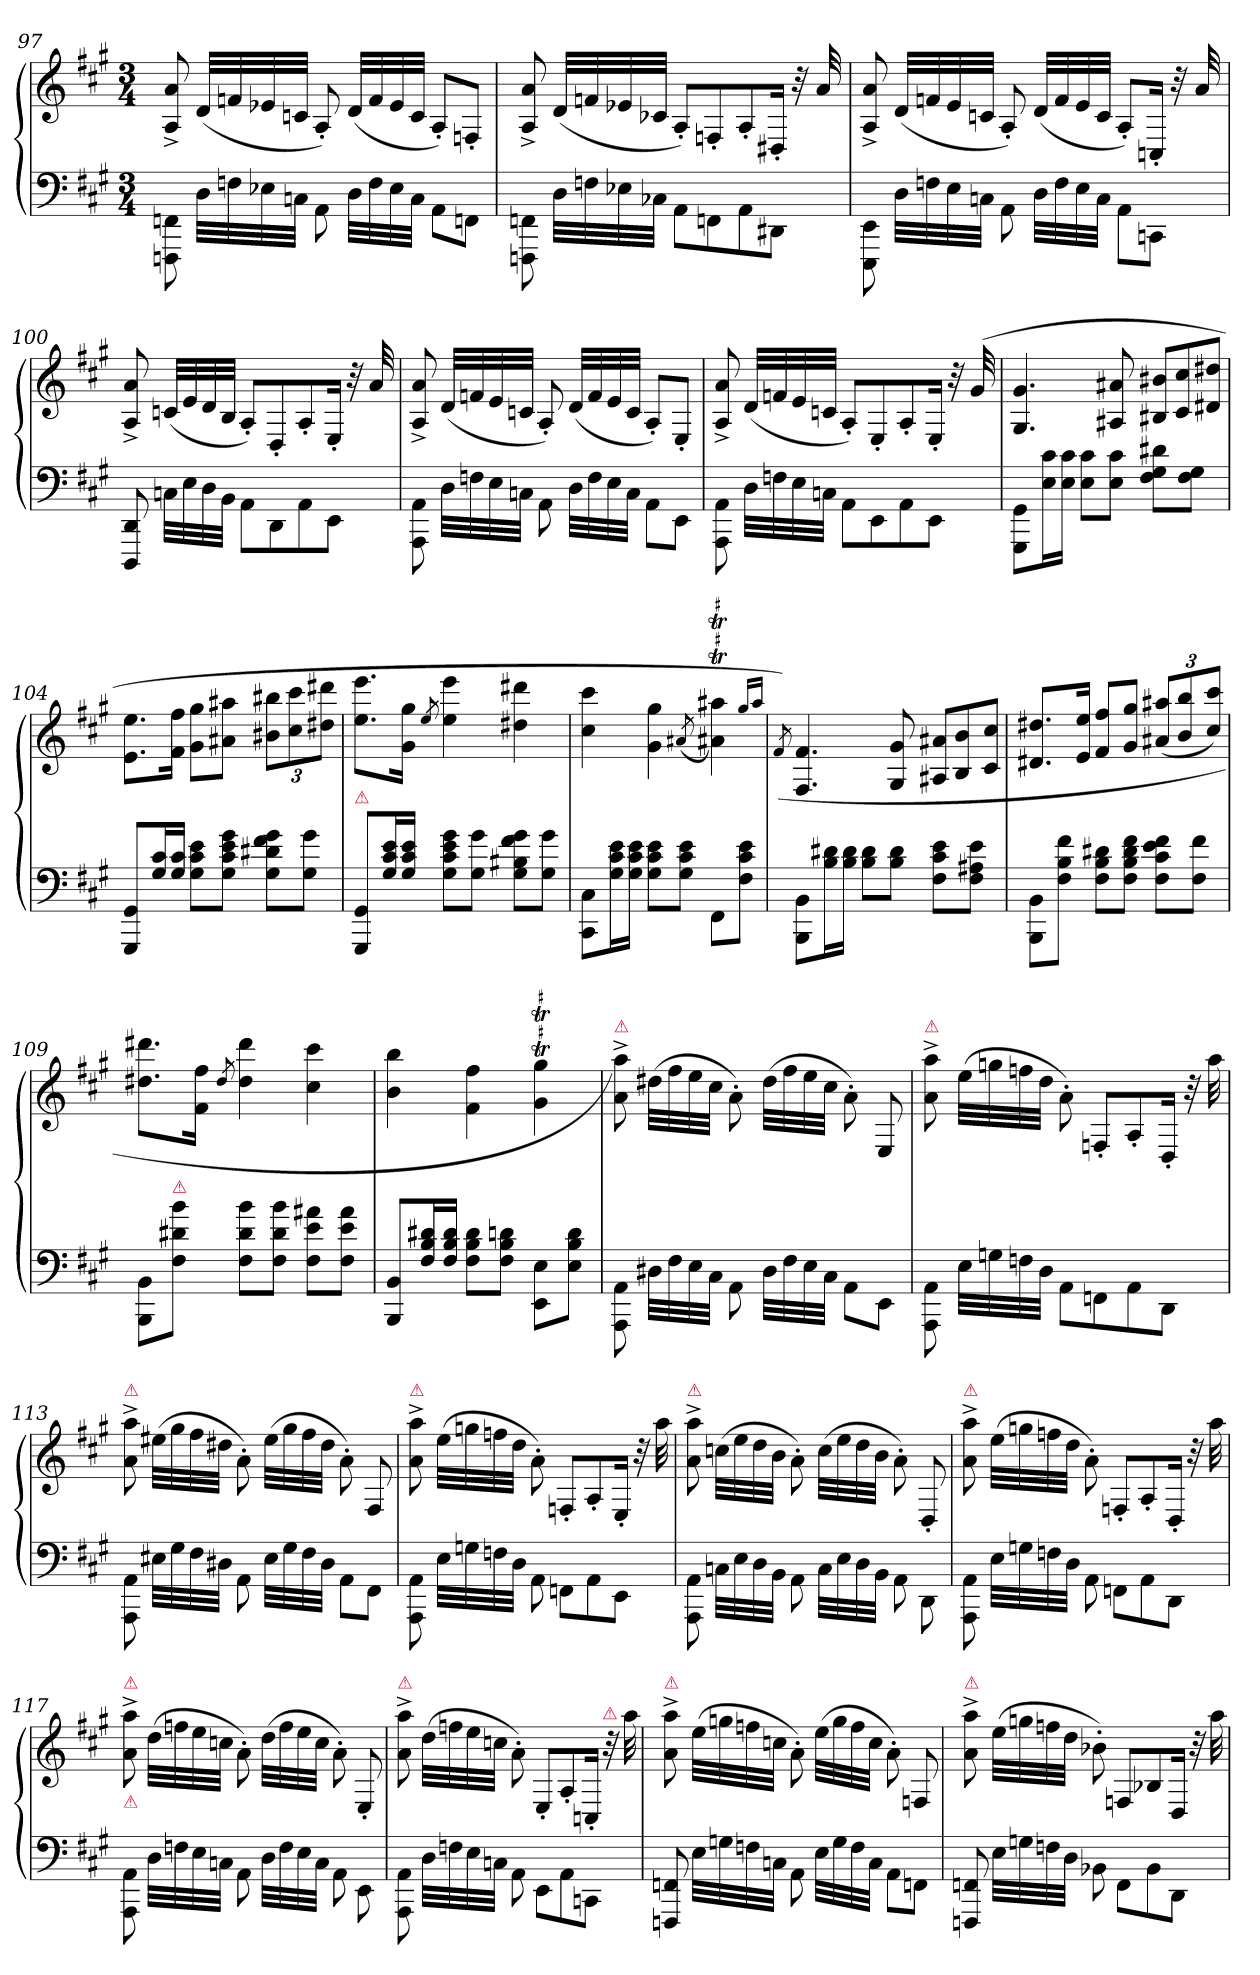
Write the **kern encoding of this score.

**kern	**kern
*part1	*part1
*staff2	*staff1
*clefF4	*clefG2
*k[f#c#g#]	*k[f#c#g#]
*M3/4	*M3/4
=97	=97
8FFFn\ 8FFn\	8A^>/ 8a^>/
32DLLL	(>32dLLL
32Fn	32fn
32E-X	32e-X
32CnJJJ	32cnJJJ
8AA\	8A'>/)
32DLLL	(>32dLLL
32F	32f
32E-	32e-
32CJJJ	32cJJJ
8AA\L	8A'>/L)
8FFn\J	8Fn'>/J
=98	=98
8FFFn\ 8FFn\	8A^>/ 8a^>/
32DLLL	(>32dLLL
32Fn	32fn
32E-X	32e-X
32C-XJJJ	32c-XJJJ
8AA\L	8A'>/L)
8FFn\	8Fn'>/
8AA\	8A'>/
8DD#XJ	16D#X'>Jk
.	32r
.	32a
=99	=99
8EEE\ 8EE\	8A^>/ 8a^>/
32DLLL	(>32dLLL
32Fn	32fn
32E	32e
32CnJJJ	32cnJJJ
8AA\	8A'>/)
32DLLL	(>32dLLL
32F	32f
32E	32e
32CJJJ	32cJJJ
8AA\L	8A'>/L)
8CCn\J	16Cn'>/Jk
.	32r
.	32a
=100	=100
8DDD/ 8DD/	8A^>/ 8a^>/
32Cn\LLL	(>32cnLLL
32E	32e
32D	32d
32BBJJJ	32BJJJ
8AA\L	8A'>/L)
8DD\	8D'>/
8AA\	8A'>/
8EE\J	16E'>/Jk
.	32r
.	32a
=101	=101
8AAA\ 8AA\	8A^>/ 8a^>/
32DLLL	(>32dLLL
32Fn	32fn
32E	32e
32CnJJJ	32cnJJJ
8AA\	8A'>/)
32D\LLL	(>32dLLL
32F	32f
32E	32e
32CJJJ	32cJJJ
8AA\L	8A'>/L)
8EE\J	8E'>/J
=102	=102
8AAA\ 8AA\	8A^>/ 8a^>/
32DLLL	(>32dLLL
32Fn	32fn
32E	32e
32CnJJJ	32cnJJJ
8AA\L	8A'>/L)
8EE\	8E'>/
8AA\	8A'>/
8EE\J	16E'>/Jk
.	32r
.	(>32g#
=103	=103
8GGG#\ 8GG#\L	4.G# 4.g#
16E 16c#L	.
16E 16c#JJ	.
8E 8c#L	.
8E 8c#J	8A#X 8a#X
*	*Xtuplet
8F# 8G# 8d#XL	12B#X 12b#XL
.	12c# 12cc#
8F# 8G#J	.
.	12d#X 12dd#XJ
=104	=104
8GGG# 8GG#L	8.e 8.eeL
16G# 16c#L	.
16G# 16c#JJ	16f# 16ff#Jk
8G# 8c# 8eL	8g# 8gg#L
8G# 8c# 8e 8g#J	8a#X 8aa#XJ
*	*tuplet
8G# 8d#X 8f# 8g#L	12b#X 12bb#XL
.	12cc# 12ccc#
8G# 8g#J	.
.	12dd#X 12ddd#XJ
=105	=105
!LO:TX:a:color=crimson:t=⚠	!
8GGG#/ 8GG#/L	8.ee 8.eeeL
16G#\ 16c#\ 16e\L	.
16G# 16c# 16eJJ	16g# 16gg#Jk
.	8qee/
8G# 8c# 8e 8g#L	4ee 4eee
8G# 8g#J	.
8G# 8B#X 8f# 8g#L	4dd#X 4ddd#X
8G# 8g#J	.
=106	=106
8CC# 8C#L	4cc# 4ccc#
16G# 16c# 16eL	.
16G# 16c# 16eJJ	.
8G# 8c# 8eL	4g# 4gg#
8G# 8c# 8eJ	.
.	(<8qa#X/
8FF#L	4a#XT 4aa#XT)
8F# 8c# 8eJ	.
.	16qqgg#/LL
.	16qqaa#/JJ
=107	=107
.	(>8qf#/)
8BBB\ 8BB\L	4.F#TTT/ 4.f#TTT/
16B\ 16d#X\L	.
16B\ 16d#\JJ	.
8B\ 8d#\L	.
8B\ 8d#\J	8G#/ 8g#/
*	*Xtuplet
8F# 8c# 8eL	12A#X 12a#XL
.	12B/ 12b/
8F#\ 8A#X\ 8e\J	.
.	12c#/ 12cc#/J
=108	=108
8BBB 8BBL	8.d#X/ 8.dd#X/L
8F# 8B 8f#J	.
.	16e 16eeJk
8F# 8B 8d#XL	8f#/ 8ff#/L
8F# 8B 8d# 8f#J	8g# 8gg#J
*	*tuplet
8F# 8c# 8e 8f#L	(12a#X/ 12aa#X/L
.	12b 12bb
8F# 8f#J	.
.	12cc# 12ccc#J)
=109	=109
8BBB 8BBL	8.dd#X 8.ddd#XL
!LO:TX:a:color=crimson:t=⚠	!
8F# 8d#X 8bJ	.
.	16f# 16ff#Jk
.	8qdd#/
8F# 8d# 8bL	4dd# 4ddd#
8F# 8d# 8bJ	.
8F# 8e 8a#XL	4cc# 4ccc#
8F# 8e 8a#J	.
=110	=110
8BBB 8BBL	4b 4bb
16F# 16B 16d#XL	.
16F# 16B 16d#JJ	.
8F# 8B 8d#L	4f# 4ff#
8F# 8B 8dnJ	.
8EE 8EL	4g#T 4gg#T
8E 8B 8dJ	.
=111	=111
!	!LO:TX:a:color=crimson:t=⚠
8AAA\ 8AA\	8a^< 8aa^<)
32D#XLLL	(>32dd#XLLL
32F#	32ff#
32E	32ee
32C#JJJ	32cc#JJJ
8AA\	8a'\)
32D#LLL	(>32dd#LLL
32F#	32ff#
32E	32ee
32C#JJJ	32cc#JJJ
8AA\L	8a'\)
8EE\J	8E/
=112	=112
!	!LO:TX:a:color=crimson:t=⚠
8AAA\ 8AA\	8a^< 8aa^<
32ELLL	(>32eeLLL
32Gn	32ggn
32Fn	32ffn
32DJJJ	32ddJJJ
8AA\L	8a'\)
8FFn	8Fn'>L
8AA\	8A'>/
8DD\J	16D'>/Jk
.	32r
.	32aa
=113	=113
!	!LO:TX:a:color=crimson:t=⚠
8AAA\ 8AA\	8a^< 8aa^<
32E#XLLL	(>32ee#XLLL
32G#	32gg#
32F#	32ff#
32D#XJJJ	32dd#XJJJ
8AA\	8a'\)
32E#LLL	(>32ee#LLL
32G#	32gg#
32F#	32ff#
32D#JJJ	32dd#JJJ
8AA\L	8a'\)
8FF#\J	8F#/
=114	=114
!	!LO:TX:a:color=crimson:t=⚠
8AAA\ 8AA\	8a^< 8aa^<
32ELLL	(>32eeLLL
32Gn	32ggn
32Fn	32ffn
32DJJJ	32ddJJJ
8AA\	8a'\)
8FFn\L	8Fn'>/L
8AA\	8A'>/
8EE\J	16E'>/Jk
.	32r
.	32aa
=115	=115
!	!LO:TX:a:color=crimson:t=⚠
8AAA\ 8AA\	8a^< 8aa^<
32Cn\LLL	(>32ccnLLL
32E	32ee
32D	32dd
32BBJJJ	32bJJJ
8AA\	8a'\)
32C\LLL	(>32ccLLL
32E	32ee
32D	32dd
32BBJJJ	32bJJJ
8AA\	8a'\)
8DD\	8D'>/
=116	=116
!	!LO:TX:a:color=crimson:t=⚠
8AAA\ 8AA\	8a^< 8aa^<
32ELLL	(>32eeLLL
32Gn	32ggn
32Fn	32ffn
32DJJJ	32ddJJJ
8AA\	8a'\)
8FFn\L	8Fn'>/L
8AA\	8A'>/
8DD\J	16D'>/Jk
.	32r
.	32aa
=117	=117
!	!LO:TX:a:color=crimson:t=⚠
!	!LO:TX:b:Bi:color=crimson:t=⚠
8AAA\ 8AA\	8a^< 8aa^<
32DLLL	(>32ddLLL
32Fn	32ffn
32E	32ee
32CnJJJ	32ccnJJJ
8AA\	8a'\)
32DLLL	(>32ddLLL
32F	32ff
32E	32ee
32CJJJ	32ccJJJ
8AA\	8a'\)
8EE\	8E'>/
=118	=118
!	!LO:TX:a:color=crimson:t=⚠
8AAA\ 8AA\	8a^< 8aa^<
32DLLL	(>32ddLLL
32Fn	32ffn
32E	32ee
32CnJJJ	32ccnJJJ
8AA\	8a'\)
8EE\L	8E'>/L
8AA\	8A'>/
8CCnJ	16Cn'>Jk
!	!LO:TX:a:Bi:color=crimson:t=⚠
.	32r
.	32aa
=119	=119
!	!LO:TX:a:color=crimson:t=⚠
8FFFn 8FFn	8a^< 8aa^<
32ELLL	(>32eeLLL
32Gn	32ggn
32Fn	32ffn
32CnJJJ	32ccnJJJ
8AA\	8a'\)
32ELLL	(>32eeLLL
32G	32gg
32F	32ff
32CJJJ	32ccJJJ
8AA\L	8a'\)
8FFn\J	8Fn/
=120	=120
!	!LO:TX:a:color=crimson:t=⚠
8FFFn 8FFn	8a^< 8aa^<
32ELLL	(>32eeLLL
32Gn	32ggn
32Fn	32ffn
32DJJJ	32ddJJJ
8BB-X\	8b-X')
8FF\L	8FnL
8BB-	8B-X
8DD\J	16D/Jk
.	32r
.	32aa
=	=
*-	*-
